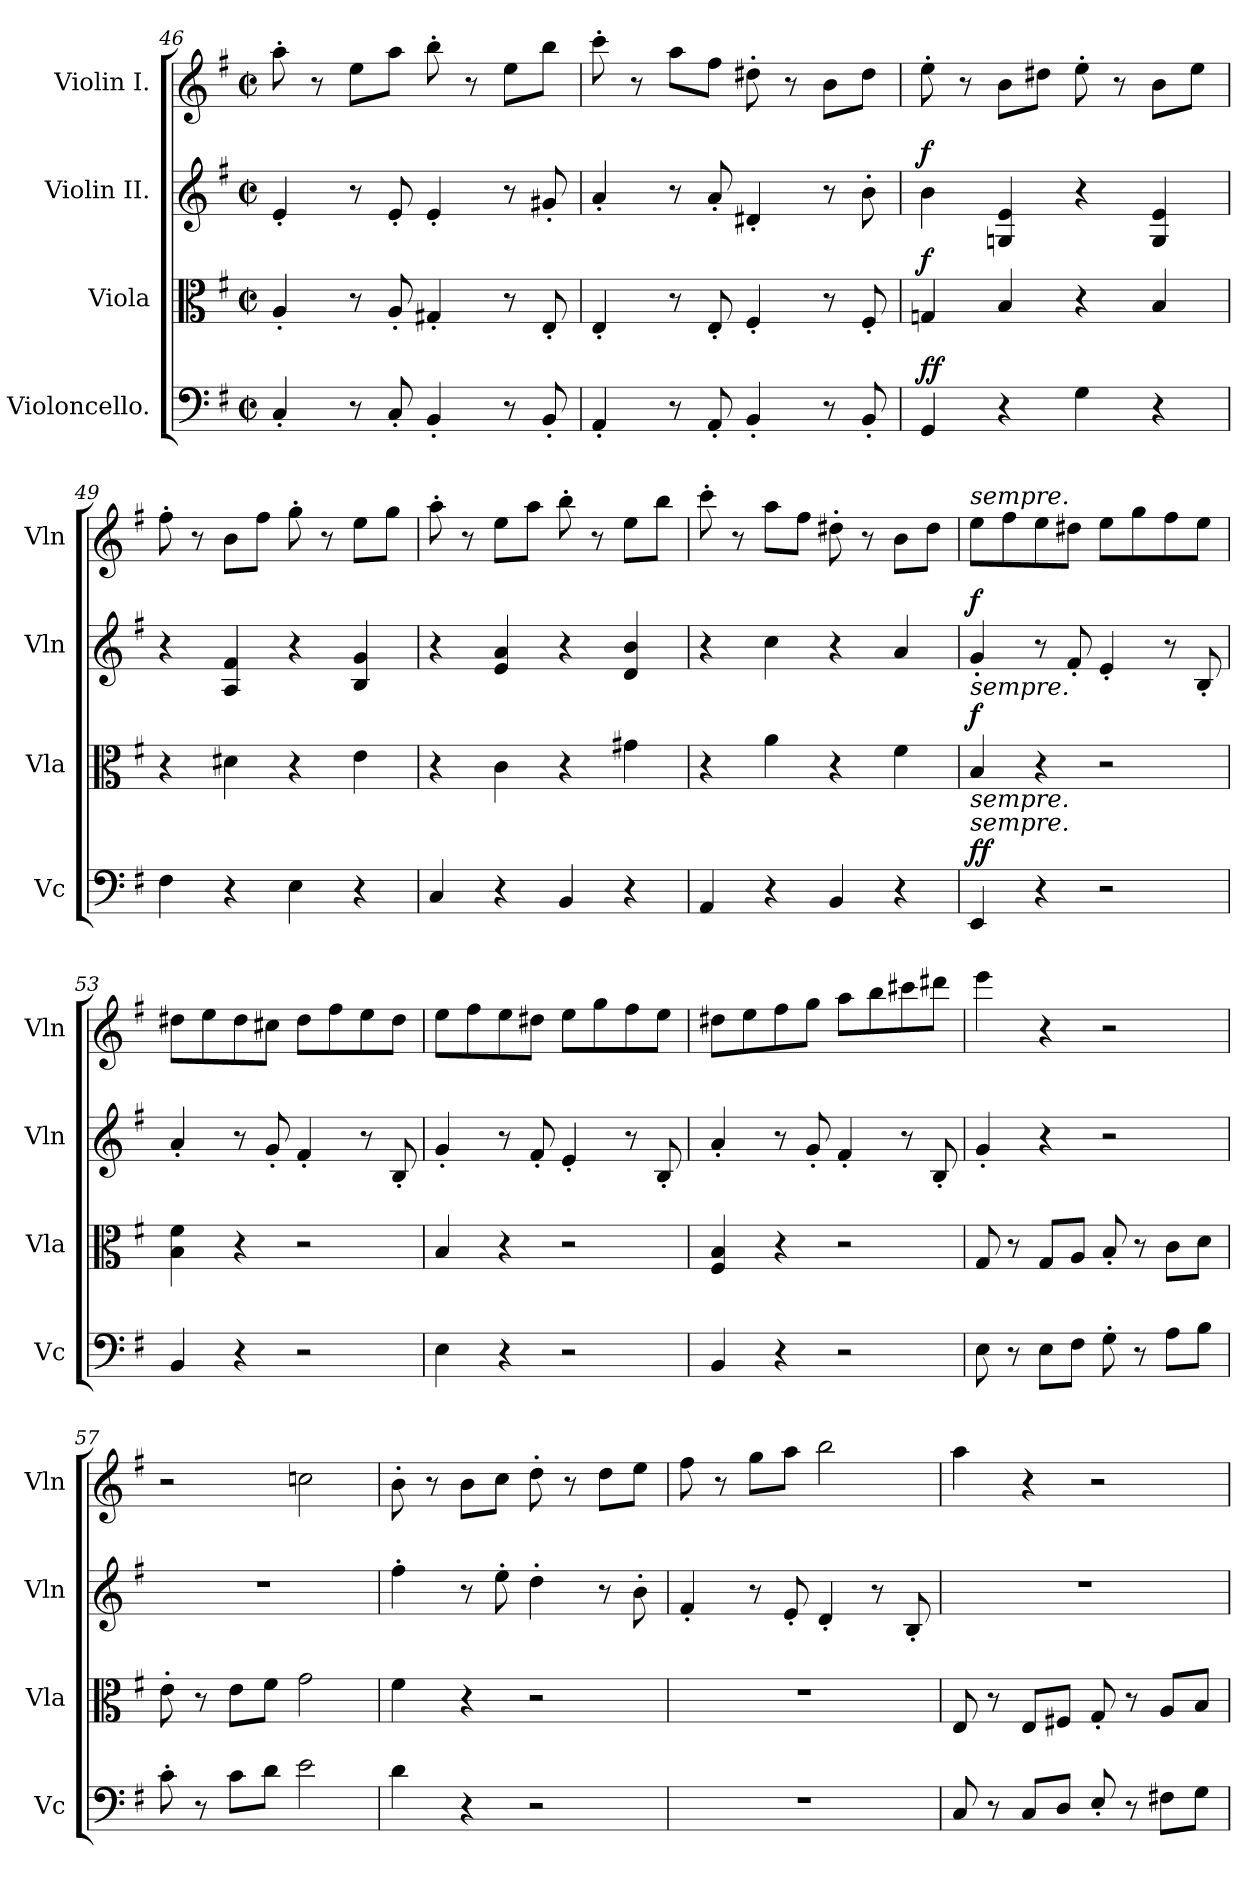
**kern	**dynam	**kern	**dynam	**kern	**dynam	**kern
*part4	*part4	*part3	*part3	*part2	*part2	*part1
*staff4	*staff4	*staff3	*staff3	*staff2	*staff2	*staff1
*I"Violoncello.	*	*I"Viola	*	*I"Violin II.	*	*I"Violin I.
*I'Vc	*	*I'Vla	*	*I'Vln	*	*I'Vln
!!LO:PB:g=z
*clefF4	*	*clefC3	*	*clefG2	*	*clefG2
*k[f#]	*	*k[f#]	*	*k[f#]	*	*k[f#]
*M2/2	*	*M2/2	*	*M2/2	*	*M2/2
*met(c|)	*	*met(c|)	*	*met(c|)	*	*met(c|)
=46	=46	=46	=46	=46	=46	=46
4C'/	.	4A'/	.	4e'/	.	8aa'\
.	.	.	.	.	.	8r
8r	.	8r	.	8r	.	8ee\L
8C'/	.	8A'/	.	8e'/	.	8aa\J
4BB'/	.	4G#X'/	.	4e'/	.	8bb'\
.	.	.	.	.	.	8r
8r	.	8r	.	8r	.	8ee\L
8BB'/	.	8E'/	.	8g#X'/	.	8bb\J
!!LO:PB:g=z
=47	=47	=47	=47	=47	=47	=47
4AA'/	.	4E'/	.	4a'/	.	8ccc'\
.	.	.	.	.	.	8r
8r	.	8r	.	8r	.	8aa\L
8AA'/	.	8E'/	.	8a'/	.	8ff#\J
4BB'/	.	4F#'/	.	4d#X'/	.	8dd#X'\
.	.	.	.	.	.	8r
8r	.	8r	.	8r	.	8b\L
8BB'/	.	8F#'/	.	8b'\	.	8dd#\J
=48	=48	=48	=48	=48	=48	=48
!	!LO:DY:b	!	!	!	!	!
!	!LO:DY:n=1:a	!	!LO:DY:a	!	!LO:DY:a	!
4GG/	f f	4Gn/	f	4b\	f	8ee'\
.	.	.	.	.	.	8r
4r	.	4B/	.	4Gn/ 4e/	.	8b\L
.	.	.	.	.	.	8dd#X\J
4G\	.	4r	.	4r	.	8ee'\
.	.	.	.	.	.	8r
4r	.	4B/	.	4G/ 4e/	.	8b\L
.	.	.	.	.	.	8ee\J
=49	=49	=49	=49	=49	=49	=49
4F#\	.	4r	.	4r	.	8ff#'\
.	.	.	.	.	.	8r
4r	.	4d#X\	.	4A/ 4f#/	.	8b\L
.	.	.	.	.	.	8ff#\J
4E\	.	4r	.	4r	.	8gg'\
.	.	.	.	.	.	8r
4r	.	4e\	.	4B/ 4g/	.	8ee\L
.	.	.	.	.	.	8gg\J
=50	=50	=50	=50	=50	=50	=50
4C/	.	4r	.	4r	.	8aa'\
.	.	.	.	.	.	8r
4r	.	4c\	.	4e/ 4a/	.	8ee\L
.	.	.	.	.	.	8aa\J
4BB/	.	4r	.	4r	.	8bb'\
.	.	.	.	.	.	8r
4r	.	4g#X\	.	4d/ 4b/	.	8ee\L
.	.	.	.	.	.	8bb\J
!!LO:LB:g=z
=51	=51	=51	=51	=51	=51	=51
4AA/	.	4r	.	4r	.	8ccc'\
.	.	.	.	.	.	8r
4r	.	4a\	.	4cc\	.	8aa\L
.	.	.	.	.	.	8ff#\J
4BB/	.	4r	.	4r	.	8dd#X'\
.	.	.	.	.	.	8r
4r	.	4f#\	.	4a/	.	8b\L
.	.	.	.	.	.	8dd#\J
=52	=52	=52	=52	=52	=52	=52
!	!	!	!	!	!	!LO:TX:a:i:t=sempre.
!	!	!	!	!LO:TX:b:i:t=sempre.	!	!
!	!	!LO:TX:b:i:t=sempre.	!	!	!	!
!LO:TX:a:i:t=sempre.	!	!	!	!	!	!
!	!LO:DY:b	!	!	!	!	!
!	!LO:DY:n=1:a	!	!LO:DY:a	!	!LO:DY:a	!
4EE/	f f	4B/	f	4g'/	f	8ee\L
.	.	.	.	.	.	8ff#\
4r	.	4r	.	8r	.	8ee\
.	.	.	.	8f#'/	.	8dd#X\J
2r	.	2r	.	4e'/	.	8ee\L
.	.	.	.	.	.	8gg\
.	.	.	.	8r	.	8ff#\
.	.	.	.	8B'/	.	8ee\J
=53	=53	=53	=53	=53	=53	=53
4BB/	.	4B\ 4f#\	.	4a'/	.	8dd#X\L
.	.	.	.	.	.	8ee\
4r	.	4r	.	8r	.	8dd#\
.	.	.	.	8g'/	.	8cc#X\J
2r	.	2r	.	4f#'/	.	8dd#\L
.	.	.	.	.	.	8ff#\
.	.	.	.	8r	.	8ee\
.	.	.	.	8B'/	.	8dd#\J
=54	=54	=54	=54	=54	=54	=54
4E\	.	4B/	.	4g'/	.	8ee\L
.	.	.	.	.	.	8ff#\
4r	.	4r	.	8r	.	8ee\
.	.	.	.	8f#'/	.	8dd#X\J
2r	.	2r	.	4e'/	.	8ee\L
.	.	.	.	.	.	8gg\
.	.	.	.	8r	.	8ff#\
.	.	.	.	8B'/	.	8ee\J
!!LO:LB:g=z
=55	=55	=55	=55	=55	=55	=55
4BB/	.	4F#/ 4B/	.	4a'/	.	8dd#X\L
.	.	.	.	.	.	8ee\
4r	.	4r	.	8r	.	8ff#\
.	.	.	.	8g'/	.	8gg\J
2r	.	2r	.	4f#'/	.	8aa\L
.	.	.	.	.	.	8bb\
.	.	.	.	8r	.	8ccc#X\
.	.	.	.	8B'/	.	8ddd#X\J
!!LO:PB:g=z
=56	=56	=56	=56	=56	=56	=56
8E\	.	8G/	.	4g'/	.	4eee\
8r	.	8r	.	.	.	.
8E\L	.	8G/L	.	4r	.	4r
8F#\J	.	8A/J	.	.	.	.
8G'\	.	8B'/	.	2r	.	2r
8r	.	8r	.	.	.	.
8A\L	.	8c\L	.	.	.	.
8B\J	.	8d\J	.	.	.	.
=57	=57	=57	=57	=57	=57	=57
8c'\	.	8e'\	.	1r	.	2r
8r	.	8r	.	.	.	.
8c\L	.	8e\L	.	.	.	.
8d\J	.	8f#\J	.	.	.	.
2e\	.	2g\	.	.	.	2ccn\
=58	=58	=58	=58	=58	=58	=58
4d\	.	4f#\	.	4ff#'\	.	8b'\
.	.	.	.	.	.	8r
4r	.	4r	.	8r	.	8b\L
.	.	.	.	8ee'\	.	8cc\J
2r	.	2r	.	4dd'\	.	8dd'\
.	.	.	.	.	.	8r
.	.	.	.	8r	.	8dd\L
.	.	.	.	8b'\	.	8ee\J
=59	=59	=59	=59	=59	=59	=59
1r	.	1r	.	4f#'/	.	8ff#\
.	.	.	.	.	.	8r
.	.	.	.	8r	.	8gg\L
.	.	.	.	8e'/	.	8aa\J
.	.	.	.	4d'/	.	2bb\
.	.	.	.	8r	.	.
.	.	.	.	8B'/	.	.
=60	=60	=60	=60	=60	=60	=60
8C/	.	8E/	.	1r	.	4aa\
8r	.	8r	.	.	.	.
8C/L	.	8E/L	.	.	.	4r
8D/J	.	8F#X/J	.	.	.	.
8E'/	.	8G'/	.	.	.	2r
8r	.	8r	.	.	.	.
8F#X\L	.	8A/L	.	.	.	.
8G\J	.	8B/J	.	.	.	.
=	=	=	=	=	=	=
*-	*-	*-	*-	*-	*-	*-
